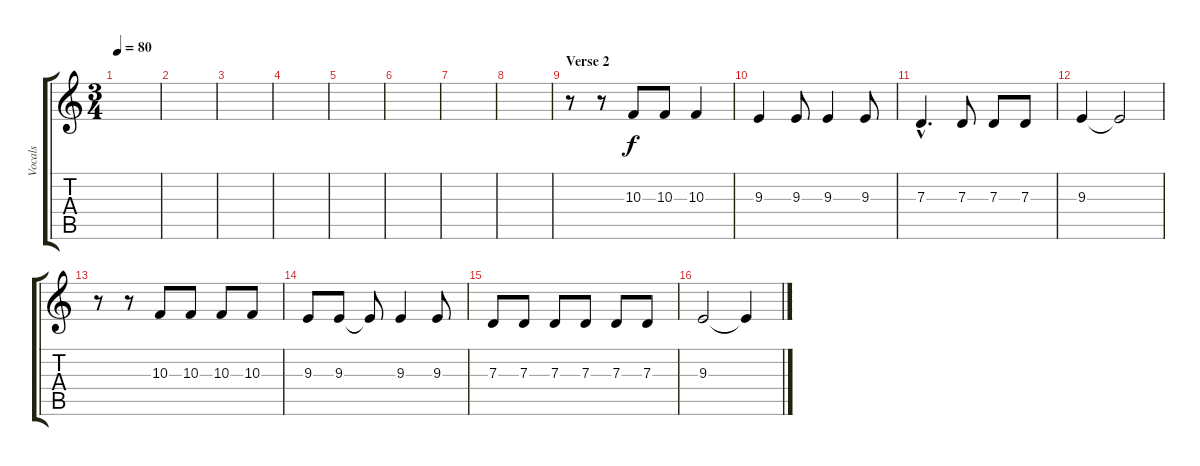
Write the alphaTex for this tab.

\track ("Vocals" "Vocals") {instrument violin}
\staff {score tabs}
\tuning (E4 B3 G3 D3 A2 E2) {hide}
\ts (3 4)
\section ("" "")
\tempo 80
\clef g2
\ks c
|
|
|
|
|
|
|
|
\section ("" "Verse 2")
r.8 r.8 10.3.8 10.3.8 10.3.4 |
9.3.4 9.3.8 9.3.4 9.3.8 |
7.3{hac}.4{d} 7.3.8 7.3.8 7.3.8 |
9.3.4 9.3{t}.2 |
r.8 r.8 10.3.8 10.3.8 10.3.8 10.3.8 |
9.3.8 9.3.8 9.3{t}.8 9.3.4 9.3.8 |
7.3.8 7.3.8 7.3.8 7.3.8 7.3.8 7.3.8 |
9.3.2 9.3{t}.4
